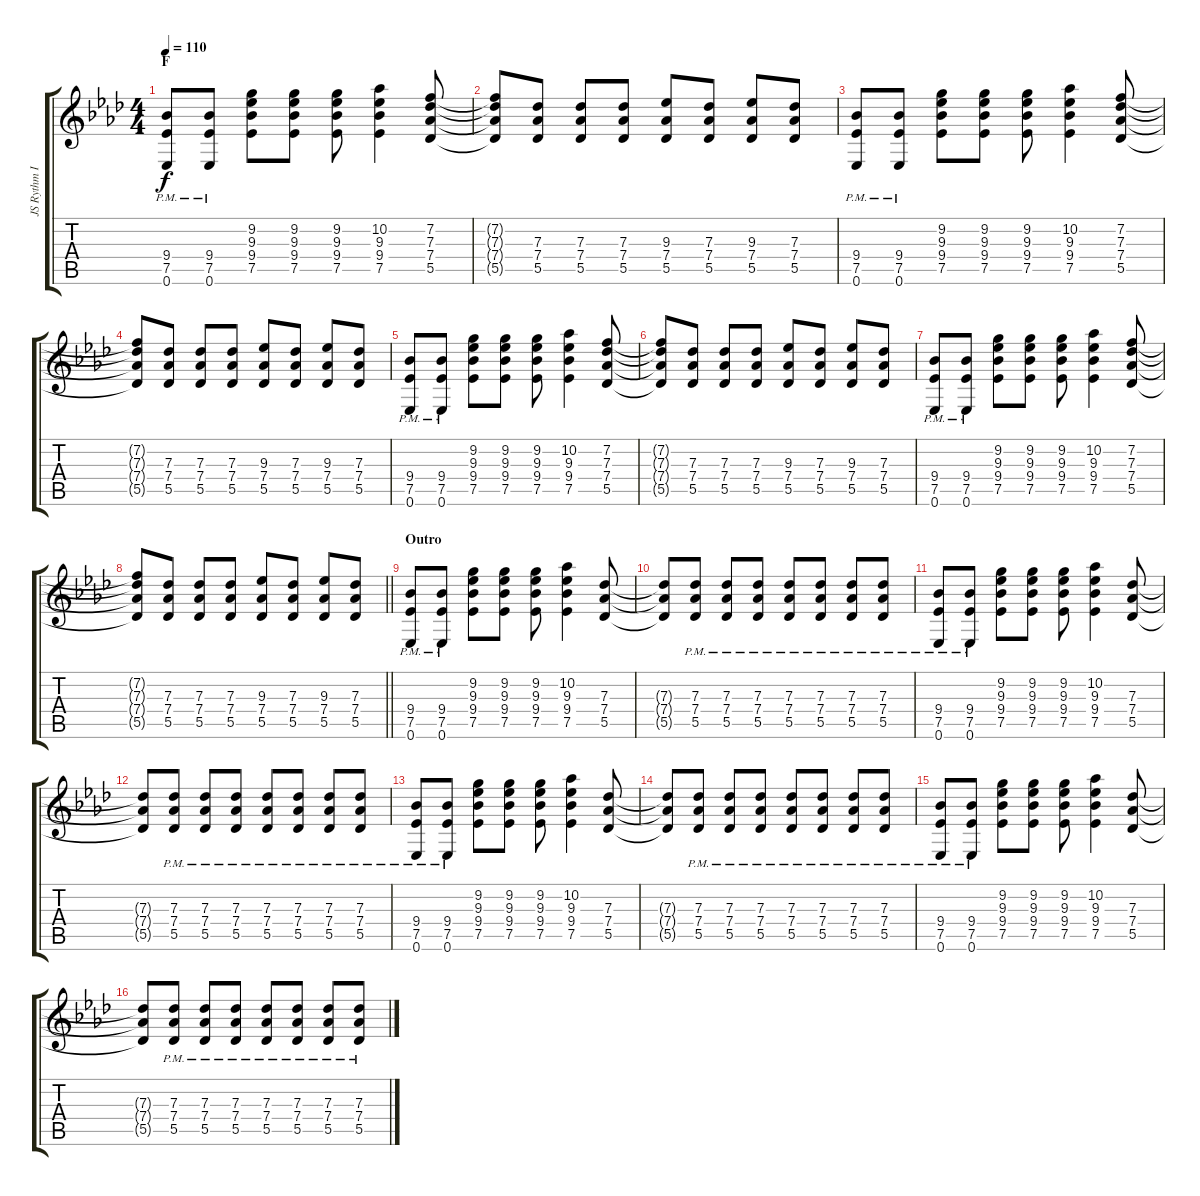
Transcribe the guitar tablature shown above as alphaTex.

\track ("JS Rythm II" "JS Rythm I") {instrument overdrivenguitar}
\staff {score tabs}
\tuning (Eb4 Bb3 Gb3 Db3 Ab2 Eb2) {hide}
\ts (4 4)
\section ("" "F")
\tempo 110
\clef g2
\ks ab
(9.4{pm} 7.5{pm} 0.6).8{dy f volume 11} (9.4{pm} 7.5{pm} 0.6).8 (9.2 9.3 9.4 7.5).8 (9.2 9.3 9.4 7.5).8 (9.2 9.3 9.4 7.5).8 (10.2 9.3 9.4 7.5).4 (7.2 7.3 7.4 5.5).8 |
(7.2{t} 7.3{t} 7.4{t} 5.5{t}).8 (7.3 7.4 5.5).8 (7.3 7.4 5.5).8 (7.3 7.4 5.5).8 (9.3 7.4 5.5).8 (7.3 7.4 5.5).8 (9.3 7.4 5.5).8 (7.3 7.4 5.5).8 |
(9.4{pm} 7.5{pm} 0.6).8 (9.4{pm} 7.5{pm} 0.6).8 (9.2 9.3 9.4 7.5).8 (9.2 9.3 9.4 7.5).8 (9.2 9.3 9.4 7.5).8 (10.2 9.3 9.4 7.5).4 (7.2 7.3 7.4 5.5).8 |
(7.2{t} 7.3{t} 7.4{t} 5.5{t}).8 (7.3 7.4 5.5).8 (7.3 7.4 5.5).8 (7.3 7.4 5.5).8 (9.3 7.4 5.5).8 (7.3 7.4 5.5).8 (9.3 7.4 5.5).8 (7.3 7.4 5.5).8 |
(9.4{pm} 7.5{pm} 0.6).8 (9.4{pm} 7.5{pm} 0.6).8 (9.2 9.3 9.4 7.5).8 (9.2 9.3 9.4 7.5).8 (9.2 9.3 9.4 7.5).8 (10.2 9.3 9.4 7.5).4 (7.2 7.3 7.4 5.5).8 |
(7.2{t} 7.3{t} 7.4{t} 5.5{t}).8 (7.3 7.4 5.5).8 (7.3 7.4 5.5).8 (7.3 7.4 5.5).8 (9.3 7.4 5.5).8 (7.3 7.4 5.5).8 (9.3 7.4 5.5).8 (7.3 7.4 5.5).8 |
(9.4{pm} 7.5{pm} 0.6).8 (9.4{pm} 7.5{pm} 0.6).8 (9.2 9.3 9.4 7.5).8 (9.2 9.3 9.4 7.5).8 (9.2 9.3 9.4 7.5).8 (10.2 9.3 9.4 7.5).4 (7.2 7.3 7.4 5.5).8 |
\barLineRight lightlight
(7.2{t} 7.3{t} 7.4{t} 5.5{t}).8 (7.3 7.4 5.5).8 (7.3 7.4 5.5).8 (7.3 7.4 5.5).8 (9.3 7.4 5.5).8 (7.3 7.4 5.5).8 (9.3 7.4 5.5).8 (7.3 7.4 5.5).8 |
\section ("" "Outro")
(9.4{pm} 7.5{pm} 0.6).8{volume 15} (9.4{pm} 7.5{pm} 0.6).8 (9.2 9.3 9.4 7.5).8 (9.2 9.3 9.4 7.5).8 (9.2 9.3 9.4 7.5).8 (10.2 9.3 9.4 7.5).4 (7.3 7.4 5.5).8 |
(7.3{t} 7.4{t} 5.5{t}).8 (7.3{pm} 7.4{pm} 5.5{pm}).8 (7.3{pm} 7.4{pm} 5.5{pm}).8 (7.3{pm} 7.4{pm} 5.5{pm}).8 (7.3{pm} 7.4{pm} 5.5{pm}).8 (7.3{pm} 7.4{pm} 5.5{pm}).8 (7.3{pm} 7.4{pm} 5.5{pm}).8 (7.3{pm} 7.4{pm} 5.5{pm}).8 |
(9.4{pm} 7.5{pm} 0.6).8 (9.4{pm} 7.5{pm} 0.6).8 (9.2 9.3 9.4 7.5).8 (9.2 9.3 9.4 7.5).8 (9.2 9.3 9.4 7.5).8 (10.2 9.3 9.4 7.5).4 (7.3 7.4 5.5).8 |
(7.3{t} 7.4{t} 5.5{t}).8 (7.3{pm} 7.4{pm} 5.5{pm}).8 (7.3{pm} 7.4{pm} 5.5{pm}).8 (7.3{pm} 7.4{pm} 5.5{pm}).8 (7.3{pm} 7.4{pm} 5.5{pm}).8 (7.3{pm} 7.4{pm} 5.5{pm}).8 (7.3{pm} 7.4{pm} 5.5{pm}).8 (7.3{pm} 7.4{pm} 5.5{pm}).8 |
(9.4{pm} 7.5{pm} 0.6).8 (9.4{pm} 7.5{pm} 0.6).8 (9.2 9.3 9.4 7.5).8 (9.2 9.3 9.4 7.5).8 (9.2 9.3 9.4 7.5).8 (10.2 9.3 9.4 7.5).4 (7.3 7.4 5.5).8 |
(7.3{t} 7.4{t} 5.5{t}).8 (7.3{pm} 7.4{pm} 5.5{pm}).8 (7.3{pm} 7.4{pm} 5.5{pm}).8 (7.3{pm} 7.4{pm} 5.5{pm}).8 (7.3{pm} 7.4{pm} 5.5{pm}).8 (7.3{pm} 7.4{pm} 5.5{pm}).8 (7.3{pm} 7.4{pm} 5.5{pm}).8 (7.3{pm} 7.4{pm} 5.5{pm}).8 |
(9.4{pm} 7.5{pm} 0.6).8{volume 6} (9.4{pm} 7.5{pm} 0.6).8 (9.2 9.3 9.4 7.5).8 (9.2 9.3 9.4 7.5).8 (9.2 9.3 9.4 7.5).8 (10.2 9.3 9.4 7.5).4 (7.3 7.4 5.5).8 |
(7.3{t} 7.4{t} 5.5{t}).8 (7.3{pm} 7.4{pm} 5.5{pm}).8 (7.3{pm} 7.4{pm} 5.5{pm}).8 (7.3{pm} 7.4{pm} 5.5{pm}).8 (7.3{pm} 7.4{pm} 5.5{pm}).8 (7.3{pm} 7.4{pm} 5.5{pm}).8 (7.3{pm} 7.4{pm} 5.5{pm}).8 (7.3{pm} 7.4{pm} 5.5{pm}).8
